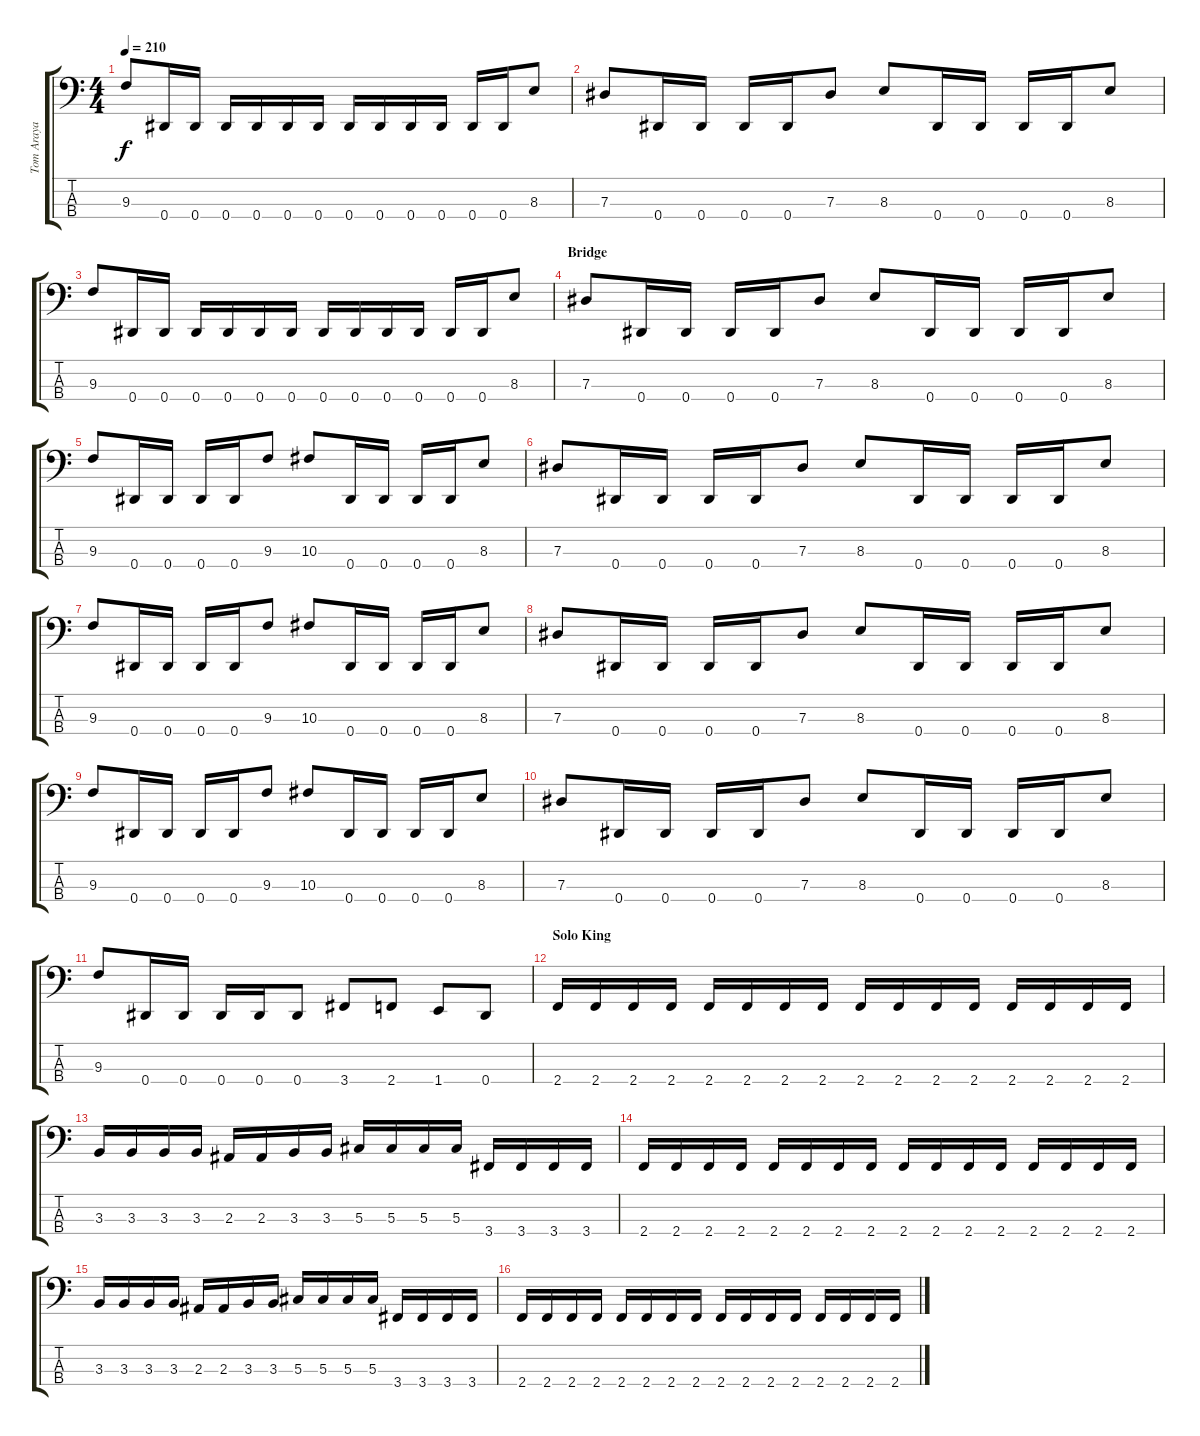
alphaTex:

\track ("Tom Araya" "Tom Araya") {instrument electricbasspick}
\staff {score tabs}
\tuning (Gb2 Db2 Ab1 Eb1) {hide}
\ts (4 4)
\tempo 210
\clef f4
\ks c
9.3.8{dy f} 0.4.16 0.4.16 0.4.16 0.4.16 0.4.16 0.4.16 0.4.16 0.4.16 0.4.16 0.4.16 0.4.16 0.4.16 8.3.8 |
7.3.8 0.4.16 0.4.16 0.4.16 0.4.16 7.3.8 8.3.8 0.4.16 0.4.16 0.4.16 0.4.16 8.3.8 |
9.3.8 0.4.16 0.4.16 0.4.16 0.4.16 0.4.16 0.4.16 0.4.16 0.4.16 0.4.16 0.4.16 0.4.16 0.4.16 8.3.8 |
\section ("" "Bridge")
7.3.8 0.4.16 0.4.16 0.4.16 0.4.16 7.3.8 8.3.8 0.4.16 0.4.16 0.4.16 0.4.16 8.3.8 |
9.3.8 0.4.16 0.4.16 0.4.16 0.4.16 9.3.8 10.3.8 0.4.16 0.4.16 0.4.16 0.4.16 8.3.8 |
7.3.8 0.4.16 0.4.16 0.4.16 0.4.16 7.3.8 8.3.8 0.4.16 0.4.16 0.4.16 0.4.16 8.3.8 |
9.3.8 0.4.16 0.4.16 0.4.16 0.4.16 9.3.8 10.3.8 0.4.16 0.4.16 0.4.16 0.4.16 8.3.8 |
7.3.8 0.4.16 0.4.16 0.4.16 0.4.16 7.3.8 8.3.8 0.4.16 0.4.16 0.4.16 0.4.16 8.3.8 |
9.3.8 0.4.16 0.4.16 0.4.16 0.4.16 9.3.8 10.3.8 0.4.16 0.4.16 0.4.16 0.4.16 8.3.8 |
7.3.8 0.4.16 0.4.16 0.4.16 0.4.16 7.3.8 8.3.8 0.4.16 0.4.16 0.4.16 0.4.16 8.3.8 |
9.3.8 0.4.16 0.4.16 0.4.16 0.4.16 0.4.8 3.4.8 2.4.8 1.4.8 0.4.8 |
\section ("" "Solo King")
2.4.16 2.4.16 2.4.16 2.4.16 2.4.16 2.4.16 2.4.16 2.4.16 2.4.16 2.4.16 2.4.16 2.4.16 2.4.16 2.4.16 2.4.16 2.4.16 |
3.3.16 3.3.16 3.3.16 3.3.16 2.3.16 2.3.16 3.3.16 3.3.16 5.3.16 5.3.16 5.3.16 5.3.16 3.4.16 3.4.16 3.4.16 3.4.16 |
2.4.16 2.4.16 2.4.16 2.4.16 2.4.16 2.4.16 2.4.16 2.4.16 2.4.16 2.4.16 2.4.16 2.4.16 2.4.16 2.4.16 2.4.16 2.4.16 |
3.3.16 3.3.16 3.3.16 3.3.16 2.3.16 2.3.16 3.3.16 3.3.16 5.3.16 5.3.16 5.3.16 5.3.16 3.4.16 3.4.16 3.4.16 3.4.16 |
2.4.16 2.4.16 2.4.16 2.4.16 2.4.16 2.4.16 2.4.16 2.4.16 2.4.16 2.4.16 2.4.16 2.4.16 2.4.16 2.4.16 2.4.16 2.4.16
